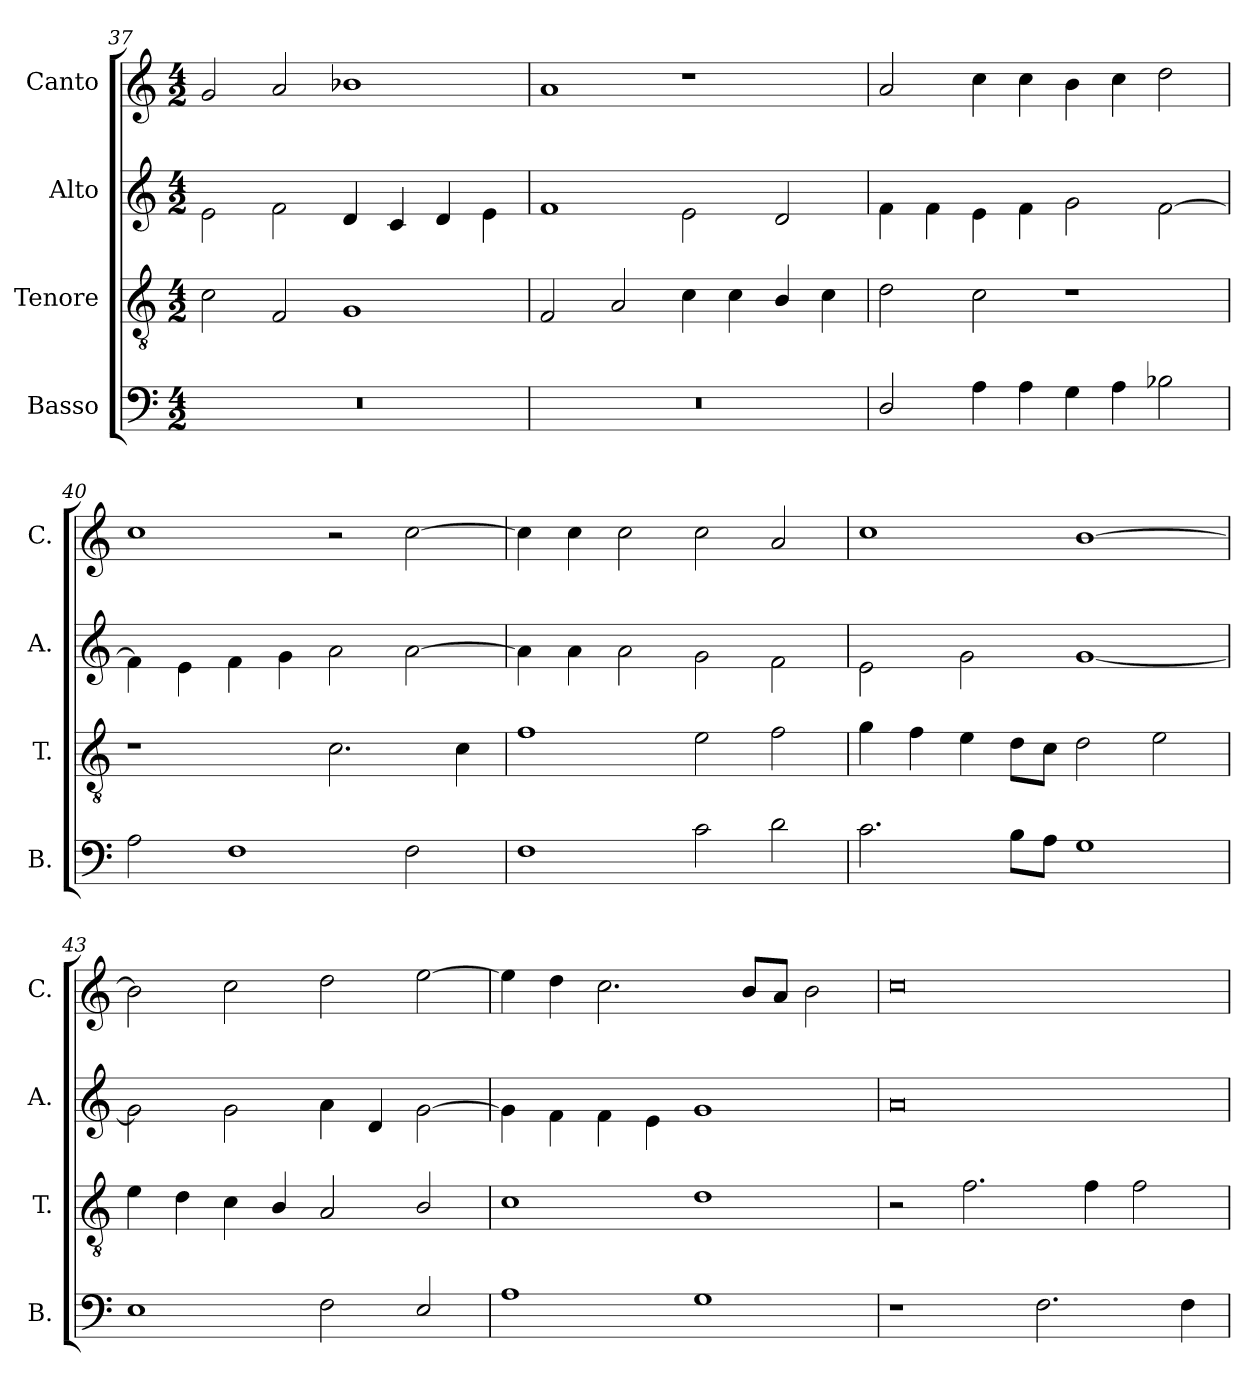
**kern	**kern	**kern	**kern
*part4	*part3	*part2	*part1
*staff4	*staff3	*staff2	*staff1
*I"Basso	*I"Tenore	*I"Alto	*I"Canto
*I'B.	*I'T.	*I'A.	*I'C.
!!LO:LB:g=z
*clefF4	*clefGv2	*clefG2	*clefG2
*k[]	*k[]	*k[]	*k[]
*M4/2	*M4/2	*M4/2	*M4/2
=37	=37	=37	=37
0r	2c\	2e\	2g/
.	2F/	2f\	2a/
.	1G	4d/	1b-X
.	.	4c/	.
.	.	4d/	.
.	.	4e\	.
=38	=38	=38	=38
0r	2F/	1f	1a
.	2A/	.	.
.	4c\	2e\	1r
.	4c\	.	.
.	4B/	2d/	.
.	4c\	.	.
=39	=39	=39	=39
2D/	2d\	4f\	2a/
.	.	4f\	.
4A\	2c\	4e\	4cc\
4A\	.	4f\	4cc\
4G\	1r	2g\	4b\
4A\	.	.	4cc\
2B-X\	.	[2f\	2dd\
=40	=40	=40	=40
2A\	1r	4f\]	1cc
.	.	4e\	.
1F	.	4f\	.
.	.	4g\	.
.	2.c\	2a\	2r
2F\	.	[2a\	[2cc\
.	4c\	.	.
!!LO:LB:g=z
=41	=41	=41	=41
1F	1f	4a\]	4cc\]
.	.	4a\	4cc\
.	.	2a\	2cc\
2c\	2e\	2g\	2cc\
2d\	2f\	2f\	2a/
=42	=42	=42	=42
2.c\	4g\	2e\	1cc
.	4f\	.	.
.	4e\	2g\	.
8B\L	8d\L	.	.
8A\J	8c\J	.	.
1G	2d\	[1g	[1b
.	2e\	.	.
=43	=43	=43	=43
1E	4e\	2g\]	2b\]
.	4d\	.	.
.	4c\	2g\	2cc\
.	4B/	.	.
2F\	2A/	4a\	2dd\
.	.	4d/	.
2E/	2B/	[2g\	[2ee\
=44	=44	=44	=44
1A	1c	4g\]	4ee\]
.	.	4f\	4dd\
.	.	4f\	2.cc\
.	.	4e\	.
1G	1d	1g	.
.	.	.	8b/L
.	.	.	8a/J
.	.	.	2b\
!!LO:PB:g=z
=45	=45	=45	=45
1r	2r	0a	0cc
.	2.f\	.	.
2.F\	.	.	.
.	4f\	.	.
.	2f\	.	.
4F\	.	.	.
=	=	=	=
*-	*-	*-	*-
